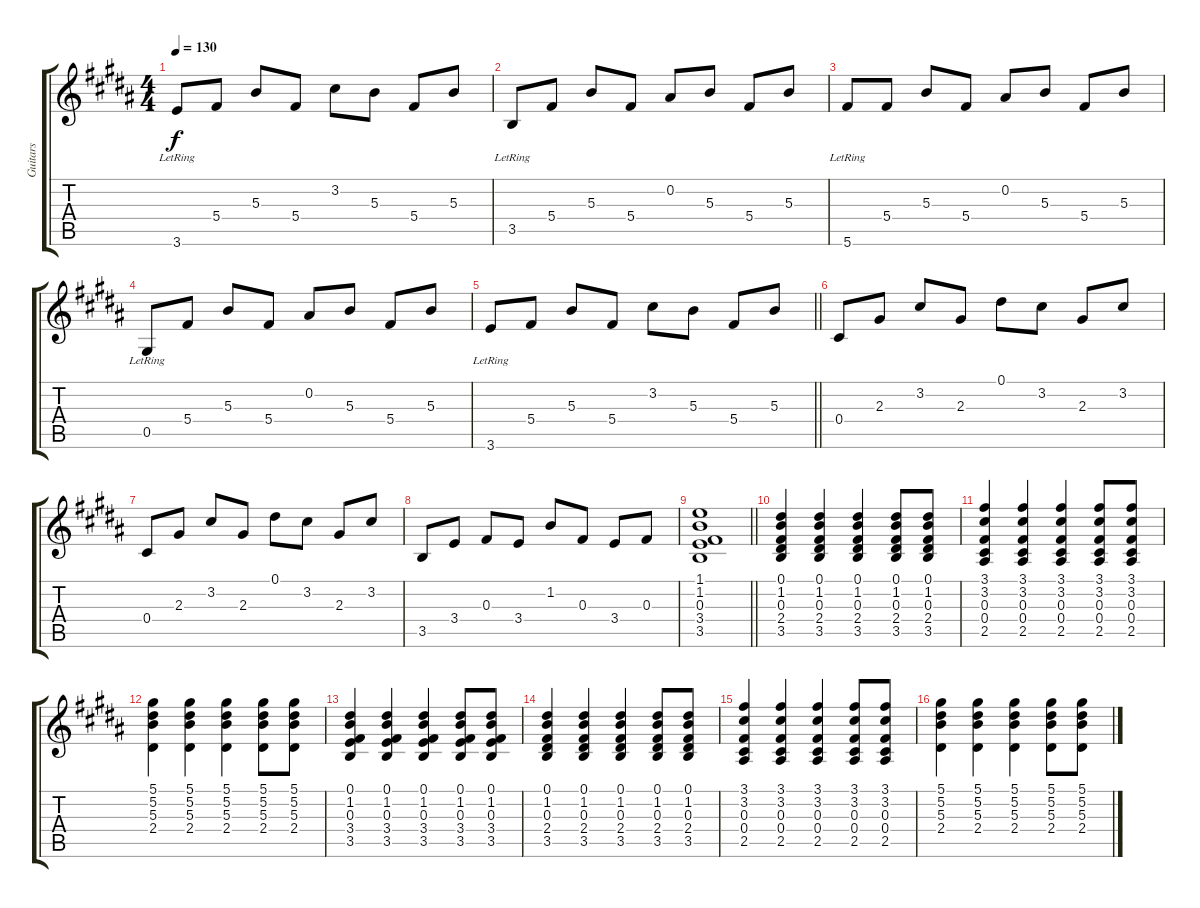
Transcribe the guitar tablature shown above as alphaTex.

\track ("Guitars" "Guitars") {instrument acousticguitarsteel}
\staff {score tabs}
\tuning (Eb4 Bb3 Gb3 Db3 Ab2 Db3) {hide}
\ts (4 4)
\tempo 130
\clef g2
\ks b
3.6{lr}.8{dy f} 5.4.8 5.3.8 5.4.8 3.2.8 5.3.8 5.4.8 5.3.8 |
3.5{lr}.8 5.4.8 5.3.8 5.4.8 0.2.8 5.3.8 5.4.8 5.3.8 |
5.6{lr}.8 5.4.8 5.3.8 5.4.8 0.2.8 5.3.8 5.4.8 5.3.8 |
0.5{lr}.8 5.4.8 5.3.8 5.4.8 0.2.8 5.3.8 5.4.8 5.3.8 |
\barLineRight lightlight
3.6{lr}.8 5.4.8 5.3.8 5.4.8 3.2.8 5.3.8 5.4.8 5.3.8 |
0.4.8 2.3.8 3.2.8 2.3.8 0.1.8 3.2.8 2.3.8 3.2.8 |
0.4.8 2.3.8 3.2.8 2.3.8 0.1.8 3.2.8 2.3.8 3.2.8 |
3.5.8 3.4.8 0.3.8 3.4.8 1.2.8 0.3.8 3.4.8 0.3.8 |
\barLineRight lightlight
(1.1 1.2 0.3 3.4 3.5).1 |
(0.1 1.2 0.3 2.4 3.5).4 (0.1 1.2 0.3 2.4 3.5).4 (0.1 1.2 0.3 2.4 3.5).4 (0.1 1.2 0.3 2.4 3.5).8 (0.1 1.2 0.3 2.4 3.5).8 |
(3.1 3.2 0.3 0.4 2.5).4 (3.1 3.2 0.3 0.4 2.5).4 (3.1 3.2 0.3 0.4 2.5).4 (3.1 3.2 0.3 0.4 2.5).8 (3.1 3.2 0.3 0.4 2.5).8 |
(5.1 5.2 5.3 2.4).4 (5.1 5.2 5.3 2.4).4 (5.1 5.2 5.3 2.4).4 (5.1 5.2 5.3 2.4).8 (5.1 5.2 5.3 2.4).8 |
(0.1 1.2 0.3 3.4 3.5).4 (0.1 1.2 0.3 3.4 3.5).4 (0.1 1.2 0.3 3.4 3.5).4 (0.1 1.2 0.3 3.4 3.5).8 (0.1 1.2 0.3 3.4 3.5).8 |
(0.1 1.2 0.3 2.4 3.5).4 (0.1 1.2 0.3 2.4 3.5).4 (0.1 1.2 0.3 2.4 3.5).4 (0.1 1.2 0.3 2.4 3.5).8 (0.1 1.2 0.3 2.4 3.5).8 |
(3.1 3.2 0.3 0.4 2.5).4 (3.1 3.2 0.3 0.4 2.5).4 (3.1 3.2 0.3 0.4 2.5).4 (3.1 3.2 0.3 0.4 2.5).8 (3.1 3.2 0.3 0.4 2.5).8 |
(5.1 5.2 5.3 2.4).4 (5.1 5.2 5.3 2.4).4 (5.1 5.2 5.3 2.4).4 (5.1 5.2 5.3 2.4).8 (5.1 5.2 5.3 2.4).8
